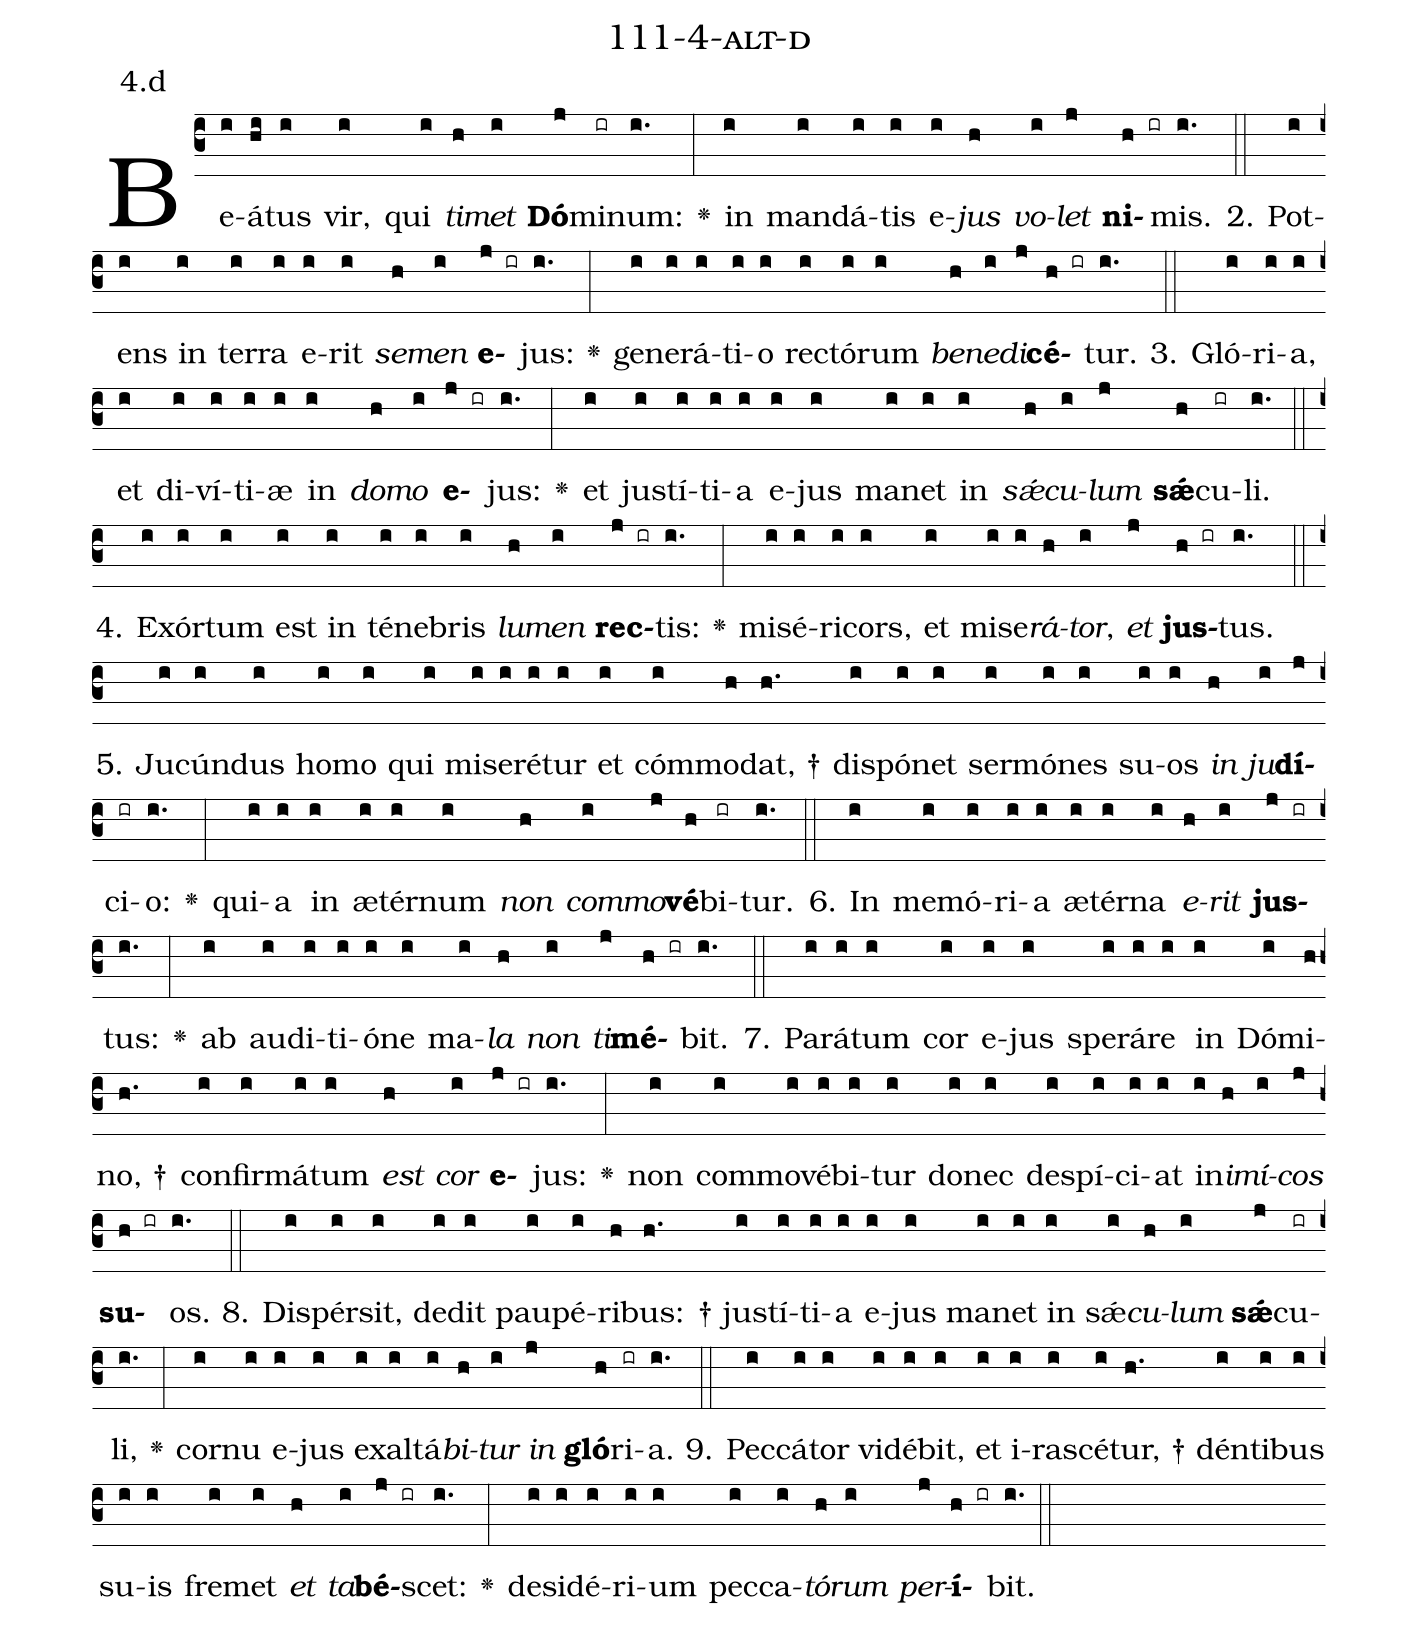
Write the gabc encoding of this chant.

name: 111-4-alt-d;
annotation: 4.d;
%%
(c3)Be(i)á(hi)tus(i) vir,(i) qui(i) <i>ti</i>(h)<i>met</i>(i) <b>Dó</b>(j)mi(ir)num:(i.) <v>\greheightstar</v>(:) in(i) man(i)dá(i)tis(i) e(i)<i>jus</i>(h) <i>vo</i>(i)<i>let</i>(j) <b>ni</b>(h ir)mis.(i.) (::)
2. Pot(i)ens(i) in(i) ter(i)ra(i) e(i)rit(i) <i>se</i>(h)<i>men</i>(i) <b>e</b>(j ir)jus:(i.) <v>\greheightstar</v>(:) ge(i)ne(i)rá(i)ti(i)o(i) rec(i)tó(i)rum(i) <i>be</i>(h)<i>ne</i>(i)<i>di</i>(j)<b>cé</b>(h ir)tur.(i.) (::)
3. Gló(i)ri(i)a,(i) et(i) di(i)ví(i)ti(i)æ(i) in(i) <i>do</i>(h)<i>mo</i>(i) <b>e</b>(j ir)jus:(i.) <v>\greheightstar</v>(:) et(i) jus(i)tí(i)ti(i)a(i) e(i)jus(i) ma(i)net(i) in(i) <i>sǽ</i>(h)<i>cu</i>(i)<i>lum</i>(j) <b>sǽ</b>(h)cu(ir)li.(i.) (::)
4. Ex(i)ór(i)tum(i) est(i) in(i) té(i)ne(i)bris(i) <i>lu</i>(h)<i>men</i>(i) <b>rec</b>(j ir)tis:(i.) <v>\greheightstar</v>(:) mi(i)sé(i)ri(i)cors,(i) et(i) mi(i)se(i)<i>rá</i>(h)<i>tor</i>,(i) <i>et</i>(j) <b>jus</b>(h ir)tus.(i.) (::)
5. Ju(i)cún(i)dus(i) ho(i)mo(i) qui(i) mi(i)se(i)ré(i)tur(i) et(i) cóm(i)mo(h)dat, †(h.) dis(i)pó(i)net(i) ser(i)mó(i)nes(i) su(i)os(i) <i>in</i>(h) <i>ju</i>(i)<b>dí</b>(j)ci(ir)o:(i.) <v>\greheightstar</v>(:) qui(i)a(i) in(i) æ(i)tér(i)num(i) <i>non</i>(h) <i>com</i>(i)<i>mo</i>(j)<b>vé</b>(h)bi(ir)tur.(i.) (::)
6. In(i) me(i)mó(i)ri(i)a(i) æ(i)tér(i)na(i) <i>e</i>(h)<i>rit</i>(i) <b>jus</b>(j ir)tus:(i.) <v>\greheightstar</v>(:) ab(i) au(i)di(i)ti(i)ó(i)ne(i) ma(i)<i>la</i>(h) <i>non</i>(i) <i>ti</i>(j)<b>mé</b>(h ir)bit.(i.) (::)
7. Pa(i)rá(i)tum(i) cor(i) e(i)jus(i) spe(i)rá(i)re(i) in(i) Dó(i)mi(h)no, †(h.) con(i)fir(i)má(i)tum(i) <i>est</i>(h) <i>cor</i>(i) <b>e</b>(j ir)jus:(i.) <v>\greheightstar</v>(:) non(i) com(i)mo(i)vé(i)bi(i)tur(i) do(i)nec(i) de(i)spí(i)ci(i)at(i) in(i)<i>i</i>(h)<i>mí</i>(i)<i>cos</i>(j) <b>su</b>(h ir)os.(i.) (::)
8. Di(i)spér(i)sit,(i) de(i)dit(i) pau(i)pé(i)ri(h)bus: †(h.) jus(i)tí(i)ti(i)a(i) e(i)jus(i) ma(i)net(i) in(i) sǽ(i)<i>cu</i>(h)<i>lum</i>(i) <b>sǽ</b>(j)cu(ir)li,(i.) <v>\greheightstar</v>(:) cor(i)nu(i) e(i)jus(i) ex(i)al(i)tá(i)<i>bi</i>(h)<i>tur</i>(i) <i>in</i>(j) <b>gló</b>(h)ri(ir)a.(i.) (::)
9. Pec(i)cá(i)tor(i) vi(i)dé(i)bit,(i) et(i) i(i)ra(i)scé(i)tur, †(h.) dén(i)ti(i)bus(i) su(i)is(i) fre(i)met(i) <i>et</i>(h) <i>ta</i>(i)<b>bé</b>(j ir)scet:(i.) <v>\greheightstar</v>(:) de(i)si(i)dé(i)ri(i)um(i) pec(i)ca(i)<i>tó</i>(h)<i>rum</i>(i) <i>per</i>(j)<b>í</b>(h ir)bit.(i.) (::)
